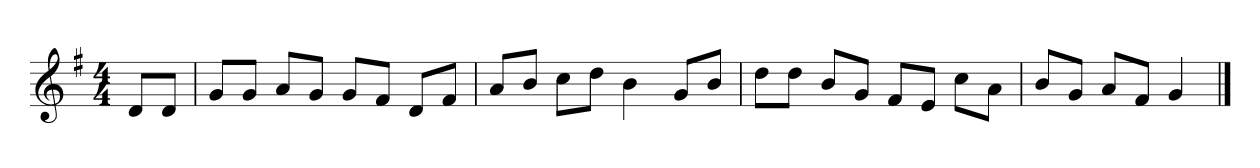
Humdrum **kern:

**kern
*part1
*staff1
*k[f#]
*M4/4
*MM120
=
8dL
8dJ
=1
8gL
8gJ
8aL
8gJ
8gL
8f#J
8dL
8f#J
=2
8aL
8bJ
8ccL
8ddJ
4b
8gL
8bJ
=3
8ddL
8ddJ
8bL
8gJ
8f#L
8eJ
8ccL
8aJ
=4
8bL
8gJ
8aL
8f#J
4g
==
*-
